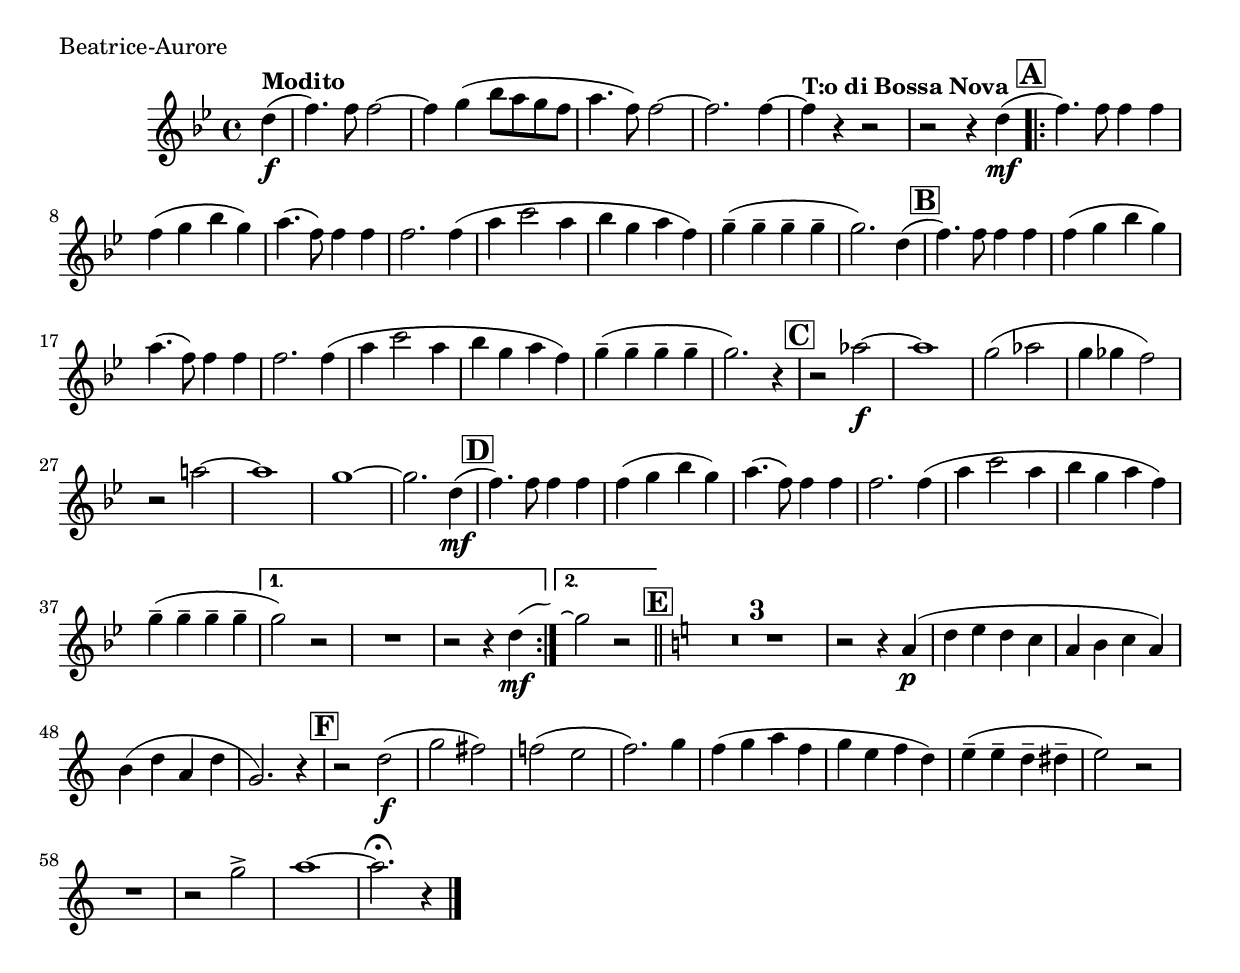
\version "2.18.0"
% When ready to include in collection: 1. Comment out paper.
% 				       2. Create include file of relative and
%					  header.
%Comment out from here
%{
#(ly:set-option 'point-and-click #t)
#(set-default-paper-size "a5" 'landscape)
#(set-global-staff-size 15) % set staff-size when ready to print

\include "Marsch_format.ly"

%...to here
%}
  \score {

    % Svenska Polisens Marscher: 1. Beatrice Aurore   
    \relative c'' { 
    	    \key bes \major \time 4/4 
    	    \compressFullBarRests
    	    \set Score.markFormatter = #format-mark-box-letters
    	    \partial 4 d4\f^\markup {\bold {Modito}} ( |f4.) f8 f2~ 
    	    f4 g (bes8 a g f |a4. f8) f2~ |f2. f4~
    	    f^\markup {\bold {T:o di Bossa Nova}} r r2 |r r4 d\mf (
    	    
%Rehearsal mark A
	    \mark \default
    	    \repeat volta 2 {
    	    	    f4.) f8 f4 f |f (g bes g) |a4. (f8) f4 f |f2. f4 ( |a c2 a4
    	    	    bes g a f) |g-- (g-- g-- g-- |g2.) d4 ( 
    	    	    
%Rehearsal mark B
	    \mark \default   	    	    
    	    	    f4.) f8 f4 f |f (g bes g) |a4. (f8) f4 f |f2. f4 ( 
    	    	    a c2 a4 |bes g a f) |g-- (g-- g-- g-- |g2.) r4
    	    	    
%Rehearsal mark C
	    \mark \default
    	    r2 aes2~\f |aes1 |g2 (aes |g4 ges f2) |r2 a!~ |a1 |g~ |g2. d4\mf (

%Rehearsal mark D
	    \mark \default
	    f4.) f8 f4 f |f (g bes g) |a4. (f8) f4 f |f2. f4 ( |a c2 a4
    	    bes g a f) |g-- (g-- g-- g-- }
    	    \alternative {
    	    	    {g2) r |R1 |r2 r4 
    	    	    {\once \override Slur.control-points = #'((1 . 3) (3 . 4.6) (3 . 3.6) (4 . 4))
                    d4\mf( <>)} }
    	    	    {g2\repeatTie r \bar "||"}    	    
    	    }
    	    
%Rehearsal mark E
	    \mark \default
	    \key c \major
    	    R1*3 |r2 r4 a,\p ( |d e d c |a b c a) |b (d a d |g,2.) r4 
    	    
%Rehearsal mark F
	    \mark \default
    	    r2 d'\f ( |g fis) |f! (e |f2.) g4 |f (g a f |g e f d) 
    	    e-- (e-- d-- dis-- |e2) r |R1 |r2 g-> |a1~ |a2.\fermata r4
    	    \bar "|."
    }%end relative
    \header {
    	    piece = "Beatrice-Aurore"
    	    composer = "Mj. Caesarman"
    	}
    	\layout {ragged-last = ##t
    	}
  }%end score
